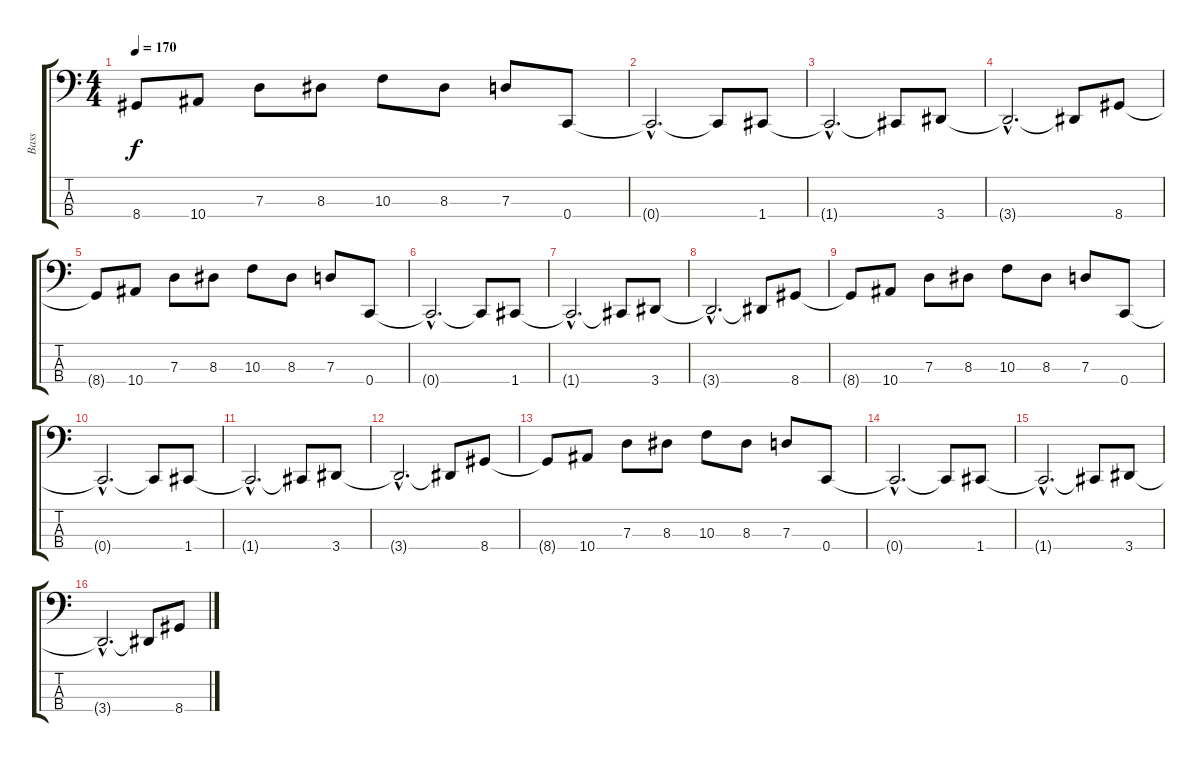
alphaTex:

\track ("Bass" "Bass") {instrument electricbasspick}
\staff {score tabs}
\tuning (F2 C2 G1 C1) {hide}
\ts (4 4)
\tempo 170
\clef f4
\ks c
8.4{t}.8{dy f} 10.4.8 7.3.8 8.3.8 10.3.8 8.3.8 7.3.8 0.4.8 |
0.4{hac t}.2{d} 0.4{t}.8 1.4.8 |
1.4{hac t}.2{d} 1.4{t}.8 3.4.8 |
3.4{hac t}.2{d} 3.4{t}.8 8.4.8 |
8.4{t}.8 10.4.8 7.3.8 8.3.8 10.3.8 8.3.8 7.3.8 0.4.8 |
0.4{hac t}.2{d} 0.4{t}.8 1.4.8 |
1.4{hac t}.2{d} 1.4{t}.8 3.4.8 |
3.4{hac t}.2{d} 3.4{t}.8 8.4.8 |
8.4{t}.8 10.4.8 7.3.8 8.3.8 10.3.8 8.3.8 7.3.8 0.4.8 |
0.4{hac t}.2{d} 0.4{t}.8 1.4.8 |
1.4{hac t}.2{d} 1.4{t}.8 3.4.8 |
3.4{hac t}.2{d} 3.4{t}.8 8.4.8 |
8.4{t}.8 10.4.8 7.3.8 8.3.8 10.3.8 8.3.8 7.3.8 0.4.8 |
0.4{hac t}.2{d} 0.4{t}.8 1.4.8 |
1.4{hac t}.2{d} 1.4{t}.8 3.4.8 |
3.4{hac t}.2{d} 3.4{t}.8 8.4.8
